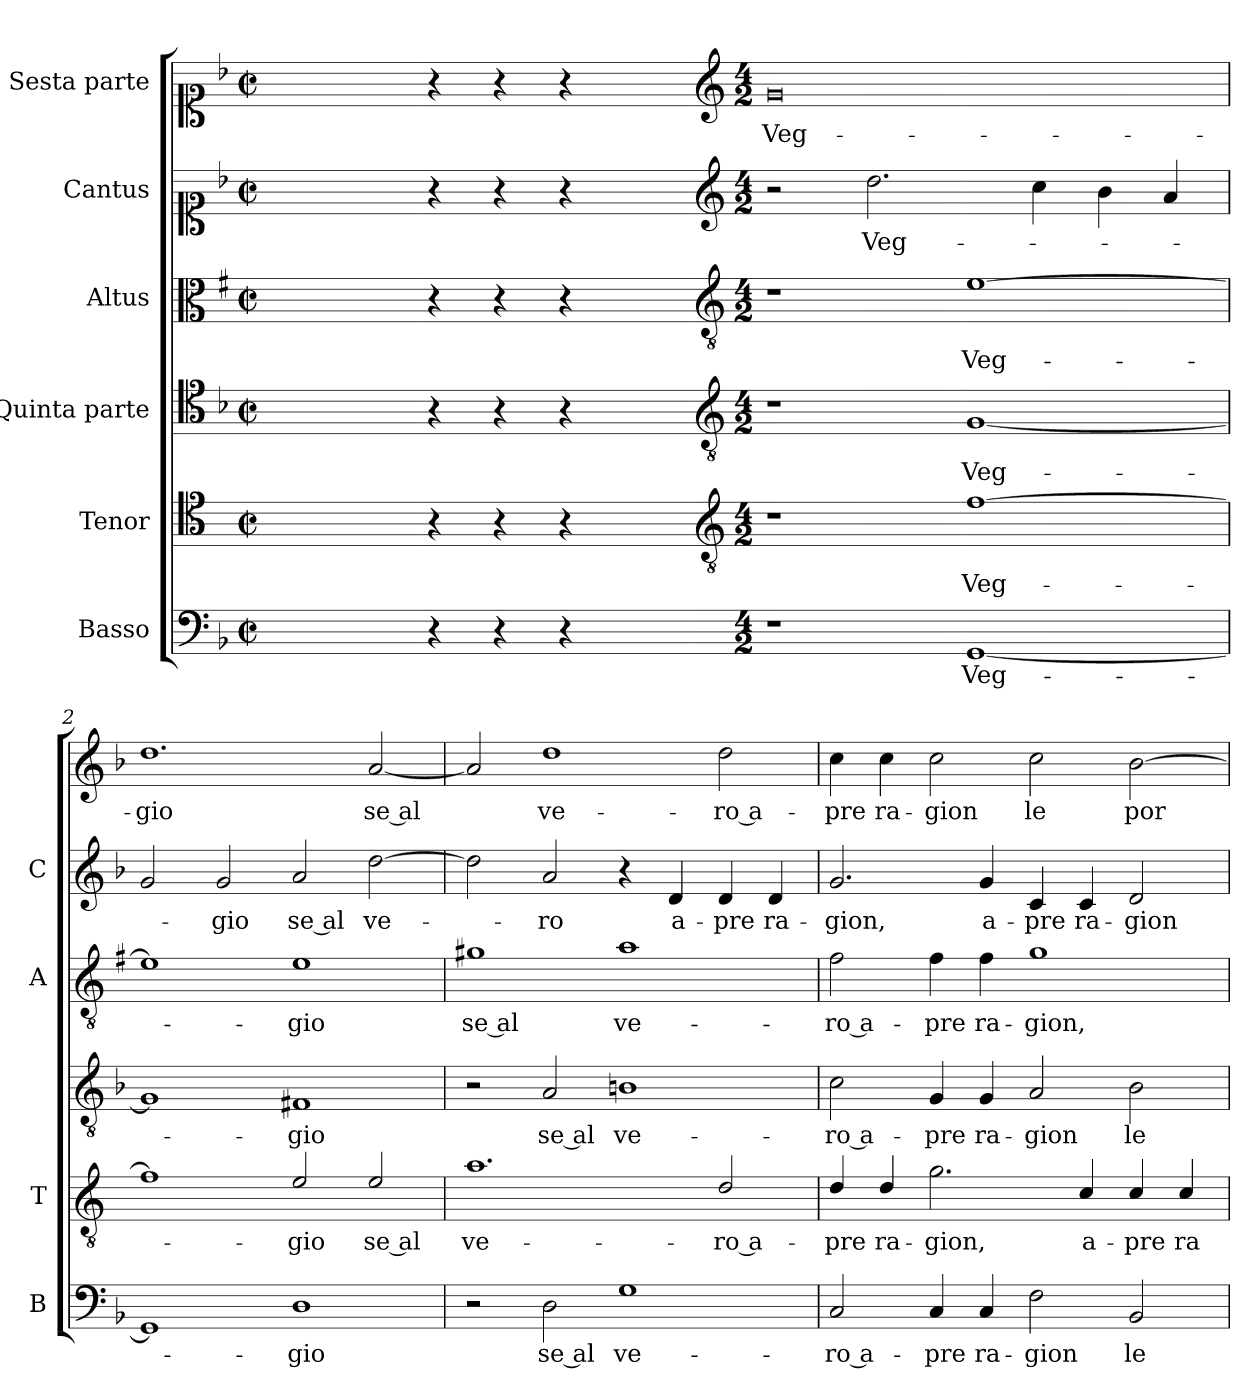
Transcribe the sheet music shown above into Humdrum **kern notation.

**kern	**text	**kern	**text	**kern	**text	**kern	**text	**kern	**text	**kern	**text
*part6	*part6	*part5	*part5	*part4	*part4	*part3	*part3	*part2	*part2	*part1	*part1
*staff6	*staff6	*staff5	*staff5	*staff4	*staff4	*staff3	*staff3	*staff2	*staff2	*staff1	*staff1
*I"Basso	*	*I"Tenor	*	*I"Quinta parte	*	*I"Altus	*	*I"Cantus	*	*I"Sesta parte	*
*I'B	*	*I'T	*	*	*	*I'A	*	*I'C	*	*	*
*clefF4	*	*clefC4	*	*clefC4	*	*clefC3	*	*clefC1	*	*clefC1	*
*	*	*ITrd4c7	*	*	*	*ITrd1c2	*	*	*	*	*
*k[b-]	*	*k[b-]	*	*k[b-]	*	*k[b-]	*	*k[b-]	*	*k[b-]	*
*F:	*	*F:	*	*F:	*	*F:	*	*F:	*	*F:	*
*M2/2	*	*M2/2	*	*M2/2	*	*M2/2	*	*M2/2	*	*M2/2	*
*met(c|)	*	*met(c|)	*	*met(c|)	*	*met(c|)	*	*met(c|)	*	*met(c|)	*
=	=	=	=	=	=	=	=	=	=	=	=
1ryy	.	1ryy	.	1ryy	.	1ryy	.	1ryy	.	1ryy	.
=1X-	=1X-	=1X-	=1X-	=1X-	=1X-	=1X-	=1X-	=1X-	=1X-	=1X-	=1X-
4r	.	4r	.	4r	.	4r	.	4r	.	4r	.
4r	.	4r	.	4r	.	4r	.	4r	.	4r	.
4r	.	4r	.	4r	.	4r	.	4r	.	4r	.
4ryy	.	4ryy	.	4ryy	.	4ryy	.	4ryy	.	4ryy	.
=1-	=1-	=1-	=1-	=1-	=1-	=1-	=1-	=1-	=1-	=1-	=1-
*	*	*clefGv2	*	*clefGv2	*	*clefGv2	*	*clefG2	*	*clefG2	*
*M4/2	*	*M4/2	*	*M4/2	*	*M4/2	*	*M4/2	*	*M4/2	*
!	!	!	!	!	!	!	!	!	!	!	!LO:LY:b
1r	.	1r	.	1r	.	1r	.	2r	.	0g	Veg-
!	!	!	!	!	!	!	!	!	!LO:LY:b	!	!
.	.	.	.	.	.	.	.	2.dd\	Veg-	.	.
!	!LO:LY:b	!	!LO:LY:b	!	!LO:LY:b	!	!LO:LY:b	!	!	!	!
[1GG	Veg-	[1B-	Veg-	[1G	Veg-	[1d	Veg-	.	.	.	.
.	.	.	.	.	.	.	.	4cc\	.	.	.
.	.	.	.	.	.	.	.	4b-\	.	.	.
.	.	.	.	.	.	.	.	4a/	.	.	.
=2	=2	=2	=2	=2	=2	=2	=2	=2	=2	=2	=2
!	!	!	!	!	!	!	!	!	!	!	!LO:LY:b
1GG]	.	1B-]	.	1G]	.	1d]	.	2g/	.	1.dd	-gio
!	!	!	!	!	!	!	!	!	!LO:LY:b	!	!
.	.	.	.	.	.	.	.	2g/	-gio	.	.
!	!LO:LY:b	!	!LO:LY:b	!	!LO:LY:b	!	!LO:LY:b	!	!LO:LY:b	!	!
1D	-gio	2A/	-gio	1F#X	-gio	1d	-gio	2a/	se al	.	.
!	!	!	!LO:LY:b	!	!	!	!	!	!LO:LY:b	!	!LO:LY:b
.	.	2A/	se al	.	.	.	.	[2dd\	ve-	[2a/	se al
=3	=3	=3	=3	=3	=3	=3	=3	=3	=3	=3	=3
!	!	!	!LO:LY:b	!	!	!	!LO:LY:b	!	!	!	!
2r	.	1.d	ve-	2r	.	1f#X	se al	2dd\]	.	2a/]	.
!	!LO:LY:b	!	!	!	!LO:LY:b	!	!	!	!LO:LY:b	!	!LO:LY:b
2D\	se al	.	.	2A/	se al	.	.	2a/	-ro	1dd	ve-
!	!LO:LY:b	!	!	!	!LO:LY:b	!	!LO:LY:b	!	!	!	!
1G	ve-	.	.	1Bn	ve-	1g	ve-	4r	.	.	.
!	!	!	!	!	!	!	!	!	!LO:LY:b	!	!
.	.	.	.	.	.	.	.	4d/	a-	.	.
!	!	!	!LO:LY:b	!	!	!	!	!	!LO:LY:b	!	!LO:LY:b
.	.	2G/	-ro a-	.	.	.	.	4d/	-pre	2dd\	-ro a-
!	!	!	!	!	!	!	!	!	!LO:LY:b	!	!
.	.	.	.	.	.	.	.	4d/	ra-	.	.
=4	=4	=4	=4	=4	=4	=4	=4	=4	=4	=4	=4
!	!LO:LY:b	!	!LO:LY:b	!	!LO:LY:b	!	!LO:LY:b	!	!LO:LY:b	!	!LO:LY:b
2C/	-ro a-	4G/	-pre	2c\	-ro a-	2e\	-ro a-	2.g/	-gion,	4cc\	-pre
!	!	!	!LO:LY:b	!	!	!	!	!	!	!	!LO:LY:b
.	.	4G/	ra-	.	.	.	.	.	.	4cc\	ra-
!	!LO:LY:b	!	!LO:LY:b	!	!LO:LY:b	!	!LO:LY:b	!	!	!	!LO:LY:b
4C/	-pre	2.c\	-gion,	4G/	-pre	4e\	-pre	.	.	2cc\	-gion
!	!LO:LY:b	!	!	!	!LO:LY:b	!	!LO:LY:b	!	!LO:LY:b	!	!
4C/	ra-	.	.	4G/	ra-	4e\	ra-	4g/	a-	.	.
!	!LO:LY:b	!	!	!	!LO:LY:b	!	!LO:LY:b	!	!LO:LY:b	!	!LO:LY:b
2F\	-gion	.	.	2A/	-gion	1f	-gion,	4c/	-pre	2cc\	le
!	!	!	!LO:LY:b	!	!	!	!	!	!LO:LY:b	!	!
.	.	4F/	a-	.	.	.	.	4c/	ra-	.	.
!	!LO:LY:b	!	!LO:LY:b	!	!LO:LY:b	!	!	!	!LO:LY:b	!	!LO:LY:b
2BB-/	le	4F/	-pre	2B-\	le	.	.	2d/	-gion	[2b-\	por-
!	!	!	!LO:LY:b	!	!	!	!	!	!	!	!
.	.	4F/	ra-	.	.	.	.	.	.	.	.
=	=	=	=	=	=	=	=	=	=	=	=
*-	*-	*-	*-	*-	*-	*-	*-	*-	*-	*-	*-
